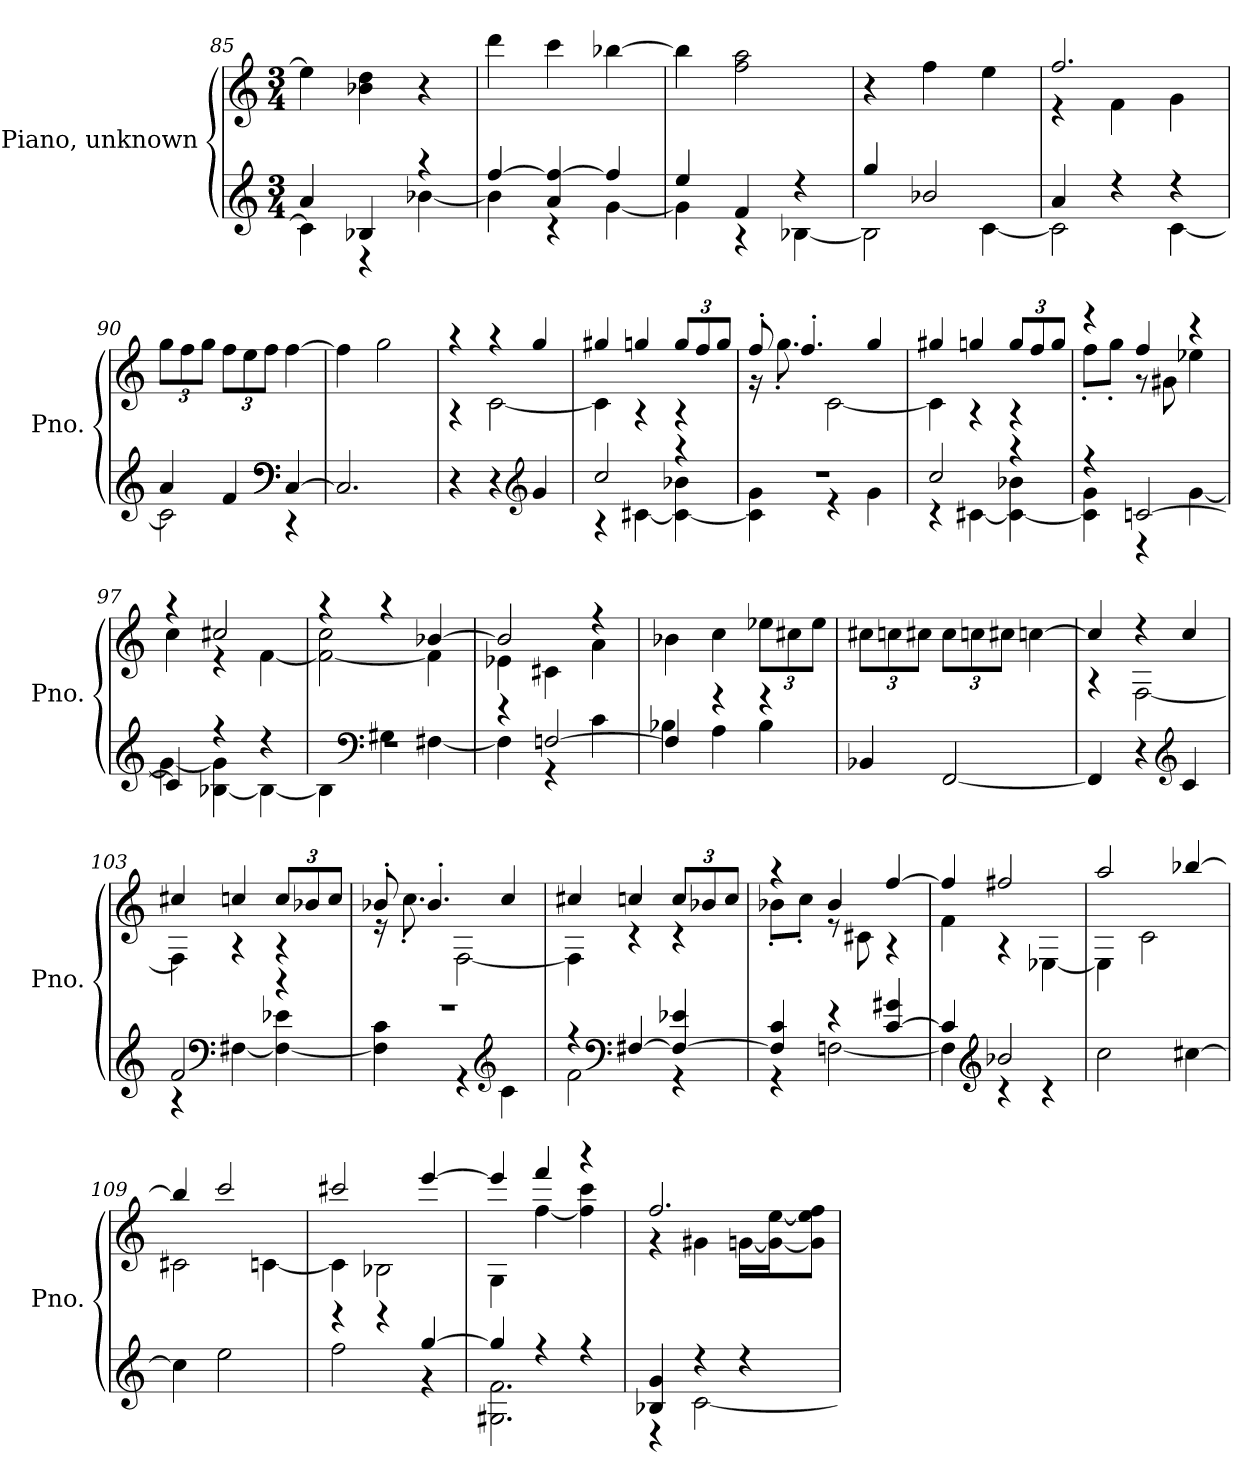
**kern	**kern
*part1	*part1
*staff2	*staff1
*I"Piano, unknown	*
*I'Pno.	*
*clefG2	*clefG2
*k[]	*k[]
*M3/4	*M3/4
=85	=85
*^	*
4a/	4c\]	4ee-\]
4B-X/	4r	4b-X\ 4dd\
4r	[4b-X\	4r
=86	=86	=86
[4ff/	4b-\]	4ddd\
4a/ 4ff/_	4r	4ccc\
4ff/]	[4g\	[4bb-X\
=87	=87	=87
4ee/	4g\]	4bb-\]
4f/	4r	2ff\ 2aa\
4r	[4B-X\	.
=88	=88	=88
4gg/	2B-\]	4r
2b-X/	.	4ff\
.	[4c\	4ee\
!!LO:LB:g=z
=89	=89	=89
*	*	*^
4a/	2c\]	2.ff/	4r
4r	.	.	4f\
4r	[4c\	.	4g\
*	*	*v	*v
=90	=90	=90
*	*	*Xbrackettup
4a/	2c\]	12gg\L
.	.	12ff\
.	.	12gg\J
4f/	.	12ff\L
.	.	12ee\
.	.	12ff\J
*clefF4	*	*
[4C/	4r	[4ff\
*v	*v	*
=91	=91
2.C/]	4ff\]
.	2gg\
=92	=92
*	*^
4r	4r	4r
4r	4r	[2c\
*clefG2	*	*
4g/	4gg/	.
=93	=93	=93
*^	*	*
2cc/	4r	4gg#X/	4c\]
.	[4c#X\	4ggn/	4r
4r	4c#\_ 4b-X\	12gg/L	4r
.	.	12ff/	.
.	.	12gg/J	.
=94	=94	=94	=94
2.r	4c#\] 4g\	8ff'/	16r
.	.	.	8.gg'\
.	.	4.ff'/	.
.	4r	.	[2c\
.	4g\	4gg/	.
=95	=95	=95	=95
2cc/	4r	4gg#X/	4c\]
.	[4c#X\	4ggn/	4r
4r	4c#\_ 4b-X\	12gg/L	4r
.	.	12ff/	.
.	.	12gg/J	.
!!LO:LB:g=z	!!
=96	=96	=96	=96
4r	4c#\] 4g\	4r	8ff'\L
.	.	.	8gg'\J
[2cn/	4r	4ff/	8r
.	.	.	8g#X\
.	[4g\	4r	4ee-X\
=97	=97	=97	=97
4c/]	4g\_	4r	4cc\
4r	[4B-X\ 4g\]	2cc#X/	4r
4r	4B-\_	.	[4f\
=98	=98	=98	=98
2.r	4B-\]	4r	2f\_ 2cc\
*clefF4	*	*	*
.	4G#X\	4r	.
.	[4F#X\	[4b-X/	4f\]
=99	=99	=99	=99
4r	4F#\]	2b-/]	4e-X\
[2Fn/	4r	.	4c#X\
.	4c\	4r	4a\
*	*	*v	*v
=100	=100	=100
4F/]	4B-X\	4b-X\
4r	4A\	4cc\
4r	4B-\	12ee-X\L
.	.	12cc#X\
.	.	12ee-\J
*v	*v	*
=101	=101
4BB-X/	12cc#X\L
.	12ccn\
.	12cc#X\J
[2FF/	12cc#\L
.	12ccn\
.	12cc#X\J
.	[4ccn\
!!LO:LB:g=z
=102	=102
*	*^
4FF/]	4cc/]	4r
4r	4r	[2F\
*clefG2	*	*
4c/	4cc/	.
=103	=103	=103
*^	*	*
2f/	4r	4cc#X/	4F\]
*clefF4	*	*	*
.	[4F#X\	4ccn/	4r
4r	4F#\_ 4e-X\	12cc/L	4r
.	.	12b-X/	.
.	.	12cc/J	.
=104	=104	=104	=104
2.r	4F#\] 4c\	8b-X'/	16r
.	.	.	8.cc'\
.	.	4.b-'/	.
.	4r	.	[2F\
*clefG2	*	*	*
.	4c\	4cc/	.
=105	=105	=105	=105
4r	2f\	4cc#X/	4F\]
*clefF4	*	*	*
[4F#X/	.	4ccn/	4r
4F#/_ 4e-X/	4r	12cc/L	4r
.	.	12b-X/	.
.	.	12cc/J	.
=106	=106	=106	=106
4F#/] 4c/	4r	4r	8b-X'\L
.	.	.	8cc'\J
4r	[2Fn\	4b-/	8r
.	.	.	8c#X\
[4c/ 4g#X/	.	[4ff/	4r
!!LO:LB:g=z	!!
=107	=107	=107	=107
4c/]	4F\]	4ff/]	4f\
*clefG2	*	*	*
2b-X/	4r	2ff#X/	4r
.	4r	.	[4E-X\
*v	*v	*	*
=108	=108	=108
2cc\	2aa/	4E-\]
.	.	2c\
[4cc#X\	[4bb-X/	.
=109	=109	=109
4cc#\]	4bb-/]	2c#X\
2ee\	2ccc/	.
.	.	[4cn\
=110	=110	=110
*^	*	*
4r	2ff\	2ccc#X/	4c\]
4r	.	.	2B-X\
[4gg/	4r	[4eee/	.
=111	=111	=111	=111
4gg/]	2.G#X\ 2.f\	4eee/]	4G\
4r	.	4fff/	[4ff\
4r	.	4r	4ff\] 4ccc\
=112	=112	=112	=112
4B-X/ 4g/	4r	2.ff/	4r
4r	[2c\	.	4g#X\
4r	.	.	[16gn\LL
.	.	.	16g\_ [16ee\J
.	.	.	8g\] 8ee\] 8ff\J
*v	*v	*	*
*	*v	*v
=	=
*-	*-
